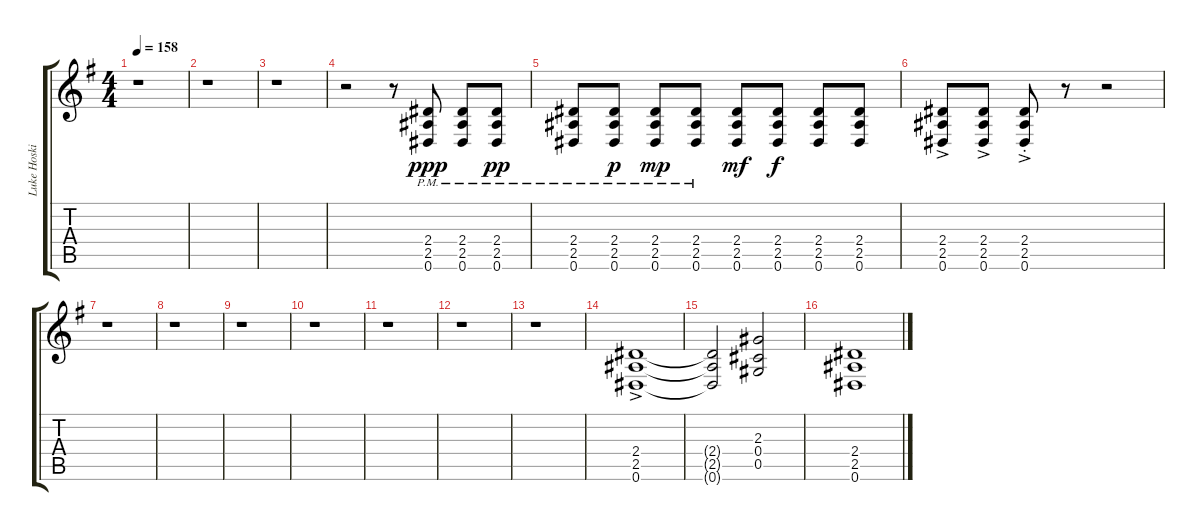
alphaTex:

\track ("Luke Hoskin" "Luke Hoski") {instrument overdrivenguitar}
\staff {score tabs}
\tuning (Eb4 Bb3 Gb3 Db3 Ab2 Eb2) {hide}
\ts (4 4)
\tempo 158
\clef g2
\ks g
r.1{dy f} |
r.1 |
r.1 |
r.2{volume 16} r.8 (2.4{pm} 2.5{pm} 0.6{pm}).8{dy ppp} (2.4{pm} 2.5{pm} 0.6{pm}).8 (2.4{pm} 2.5{pm} 0.6{pm}).8{dy pp} |
(2.4{pm} 2.5{pm} 0.6{pm}).8 (2.4{pm} 2.5{pm} 0.6{pm}).8{dy p} (2.4{pm} 2.5{pm} 0.6{pm}).8{dy mp} (2.4{pm} 2.5{pm} 0.6{pm}).8 (2.4 2.5 0.6).8{dy mf} (2.4 2.5 0.6).8{dy f} (2.4 2.5 0.6).8 (2.4 2.5 0.6).8 |
(2.4{ac} 2.5{ac} 0.6{ac}).8 (2.4{ac} 2.5{ac} 0.6{ac}).8 (2.4{ac st} 2.5{ac st} 0.6{ac st}).8 r.8 r.2 |
r.1 |
r.1 |
r.1 |
r.1 |
r.1 |
r.1 |
r.1 |
(2.4{ac} 2.5{ac} 0.6{ac}).1 |
(2.4{t} 2.5{t} 0.6{t}).2 (2.3 0.4 0.5).2 |
(2.4 2.5 0.6).1
